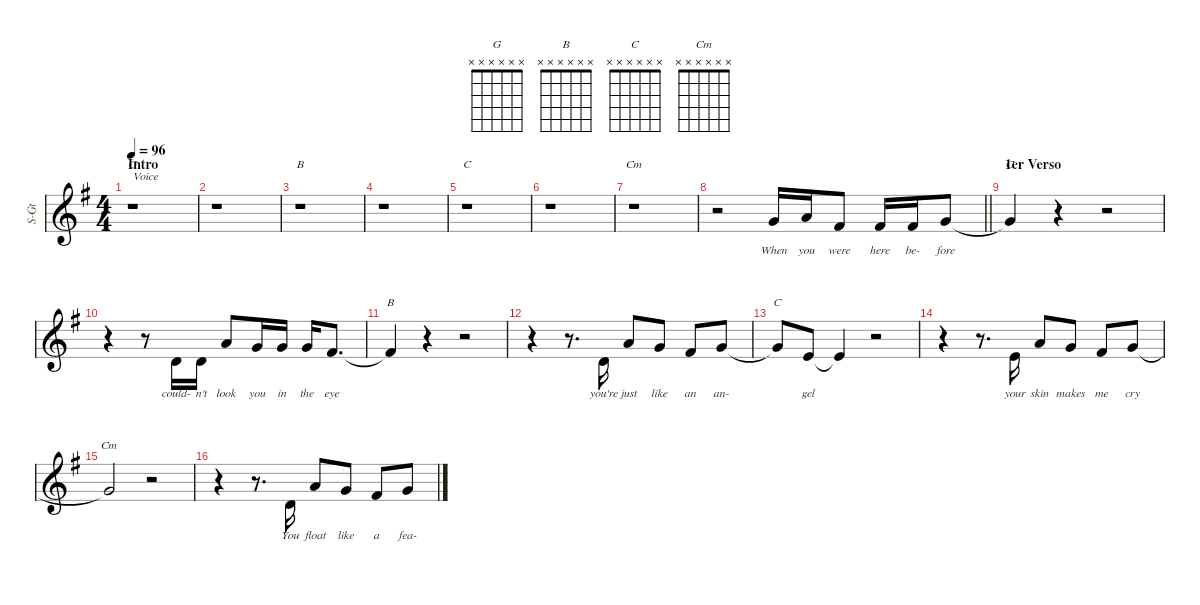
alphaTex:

\hideDynamics
\bracketExtendMode nobrackets
\otherSystemsTrackNameOrientation horizontal
\track ("Voice" "S-Gt") {instrument clarinet}
\staff {score}
\tuning (E4 B3 G3 D3 A2 E2)
\displaytranspose 12
\chord ("G" 3 3 4 5 5 3) {showfingering false barre (3 3)}
\chord ("B" 2 4 4 4 2 x) {showfingering false barre 2}
\chord ("C" 3 5 5 5 3 x) {showfingering false barre 3}
\chord ("Cm" 3 4 5 5 3 x) {showfingering false barre 3}
\chord ("G" x x x x x x)
\chord ("B" x x x x x x)
\chord ("C" x x x x x x)
\chord ("Cm" x x x x x x)
\ts (4 4)
\beaming (8 2 2 2 2)
\section ("" "Intro")
\tempo 96
\clef g2
\ks g
r.1{ch "G" txt "Voice" dy f instrument clarinet beam Down} |
r.1{beam Down} |
r.1{ch "B" beam Down} |
r.1{beam Down} |
r.1{ch "C" beam Down} |
r.1{beam Down} |
r.1{ch "Cm" beam Down} |
\barLineRight lightlight
r.2{beam Down} 0.3{acc forcenatural}.16{lyrics (0 "When") lyrics (1 "") lyrics (2 "") lyrics (3 "") lyrics (4 "") beam Up} 2.3{acc forcenatural}.16{lyrics (0 "you") lyrics (1 "") lyrics (2 "") lyrics (3 "") lyrics (4 "") beam Up} 4.4{acc #}.8{lyrics (0 "were") lyrics (1 "") lyrics (2 "") lyrics (3 "") lyrics (4 "") beam Up} 4.4{acc #}.16{lyrics (0 "here") lyrics (1 "") lyrics (2 "") lyrics (3 "") lyrics (4 "") beam Up} 4.4{acc #}.16{lyrics (0 "be-") lyrics (1 "") lyrics (2 "") lyrics (3 "") lyrics (4 "") beam Up} 0.3{acc forcenatural}.8{lyrics (0 "fore") lyrics (1 "") lyrics (2 "") lyrics (3 "") lyrics (4 "") beam Up} |
\section ("" "1er Verso")
0.3{t acc forcenatural}.4{ch "G" beam Up} r.4{beam Up} r.2{beam Up} |
r.4{beam Down} r.8{beam Down} 0.4{acc forcenatural}.16{lyrics (0 "could-") lyrics (1 "") lyrics (2 "") lyrics (3 "") lyrics (4 "") beam Up} 0.4{acc forcenatural}.16{lyrics (0 "n't") lyrics (1 "") lyrics (2 "") lyrics (3 "") lyrics (4 "") beam Up} 2.3{acc forcenatural}.8{lyrics (0 "look") lyrics (1 "") lyrics (2 "") lyrics (3 "") lyrics (4 "") beam Up} 0.3{acc forcenatural}.16{lyrics (0 "you") lyrics (1 "") lyrics (2 "") lyrics (3 "") lyrics (4 "") beam Up} 0.3{acc forcenatural}.16{lyrics (0 "in") lyrics (1 "") lyrics (2 "") lyrics (3 "") lyrics (4 "") beam Up} 0.3{acc forcenatural}.16{lyrics (0 "the") lyrics (1 "") lyrics (2 "") lyrics (3 "") lyrics (4 "") beam Up} 4.4{acc #}.8{d lyrics (0 "eye") lyrics (1 "") lyrics (2 "") lyrics (3 "") lyrics (4 "") beam Up} |
4.4{t acc #}.4{ch "B" beam Up} r.4{beam Up} r.2{beam Up} |
r.4{beam Down} r.8{d beam Down} 0.4{acc forcenatural}.16{lyrics (0 "you're") lyrics (1 "") lyrics (2 "") lyrics (3 "") lyrics (4 "") beam Up} 2.3{acc forcenatural}.8{lyrics (0 "just") lyrics (1 "") lyrics (2 "") lyrics (3 "") lyrics (4 "") beam Up} 0.3{acc forcenatural}.8{lyrics (0 "like") lyrics (1 "") lyrics (2 "") lyrics (3 "") lyrics (4 "") beam Up} 4.4{acc #}.8{lyrics (0 "an") lyrics (1 "") lyrics (2 "") lyrics (3 "") lyrics (4 "") beam Up} 0.3{acc forcenatural}.8{lyrics (0 "an-") lyrics (1 "") lyrics (2 "") lyrics (3 "") lyrics (4 "") beam Up} |
0.3{t acc forcenatural}.8{ch "C" beam Up} 2.4{acc forcenatural}.8{lyrics (0 "gel") lyrics (1 "") lyrics (2 "") lyrics (3 "") lyrics (4 "") beam Up} 2.4{t acc forcenatural}.4{beam Up} r.2{beam Up} |
r.4{beam Down} r.8{d beam Down} 2.4{acc forcenatural}.16{lyrics (0 "your") lyrics (1 "") lyrics (2 "") lyrics (3 "") lyrics (4 "") beam Up} 2.3{acc forcenatural}.8{lyrics (0 "skin") lyrics (1 "") lyrics (2 "") lyrics (3 "") lyrics (4 "") beam Up} 0.3{acc forcenatural}.8{lyrics (0 "makes") lyrics (1 "") lyrics (2 "") lyrics (3 "") lyrics (4 "") beam Up} 4.4{acc #}.8{lyrics (0 "me") lyrics (1 "") lyrics (2 "") lyrics (3 "") lyrics (4 "") beam Up} 0.3{acc forcenatural}.8{lyrics (0 "cry") lyrics (1 "") lyrics (2 "") lyrics (3 "") lyrics (4 "") beam Up} |
0.3{t acc forcenatural}.2{ch "Cm" beam Up} r.2{beam Up} |
r.4{beam Down} r.8{d beam Down} 0.4{acc forcenatural}.16{lyrics (0 "You") lyrics (1 "") lyrics (2 "") lyrics (3 "") lyrics (4 "") beam Up} 2.3{acc forcenatural}.8{lyrics (0 "float") lyrics (1 "") lyrics (2 "") lyrics (3 "") lyrics (4 "") beam Up} 0.3{acc forcenatural}.8{lyrics (0 "like") lyrics (1 "") lyrics (2 "") lyrics (3 "") lyrics (4 "") beam Up} 4.4{acc #}.8{lyrics (0 "a") lyrics (1 "") lyrics (2 "") lyrics (3 "") lyrics (4 "") beam Up} 0.3{acc forcenatural}.8{lyrics (0 "fea-") lyrics (1 "") lyrics (2 "") lyrics (3 "") lyrics (4 "") beam Up}
